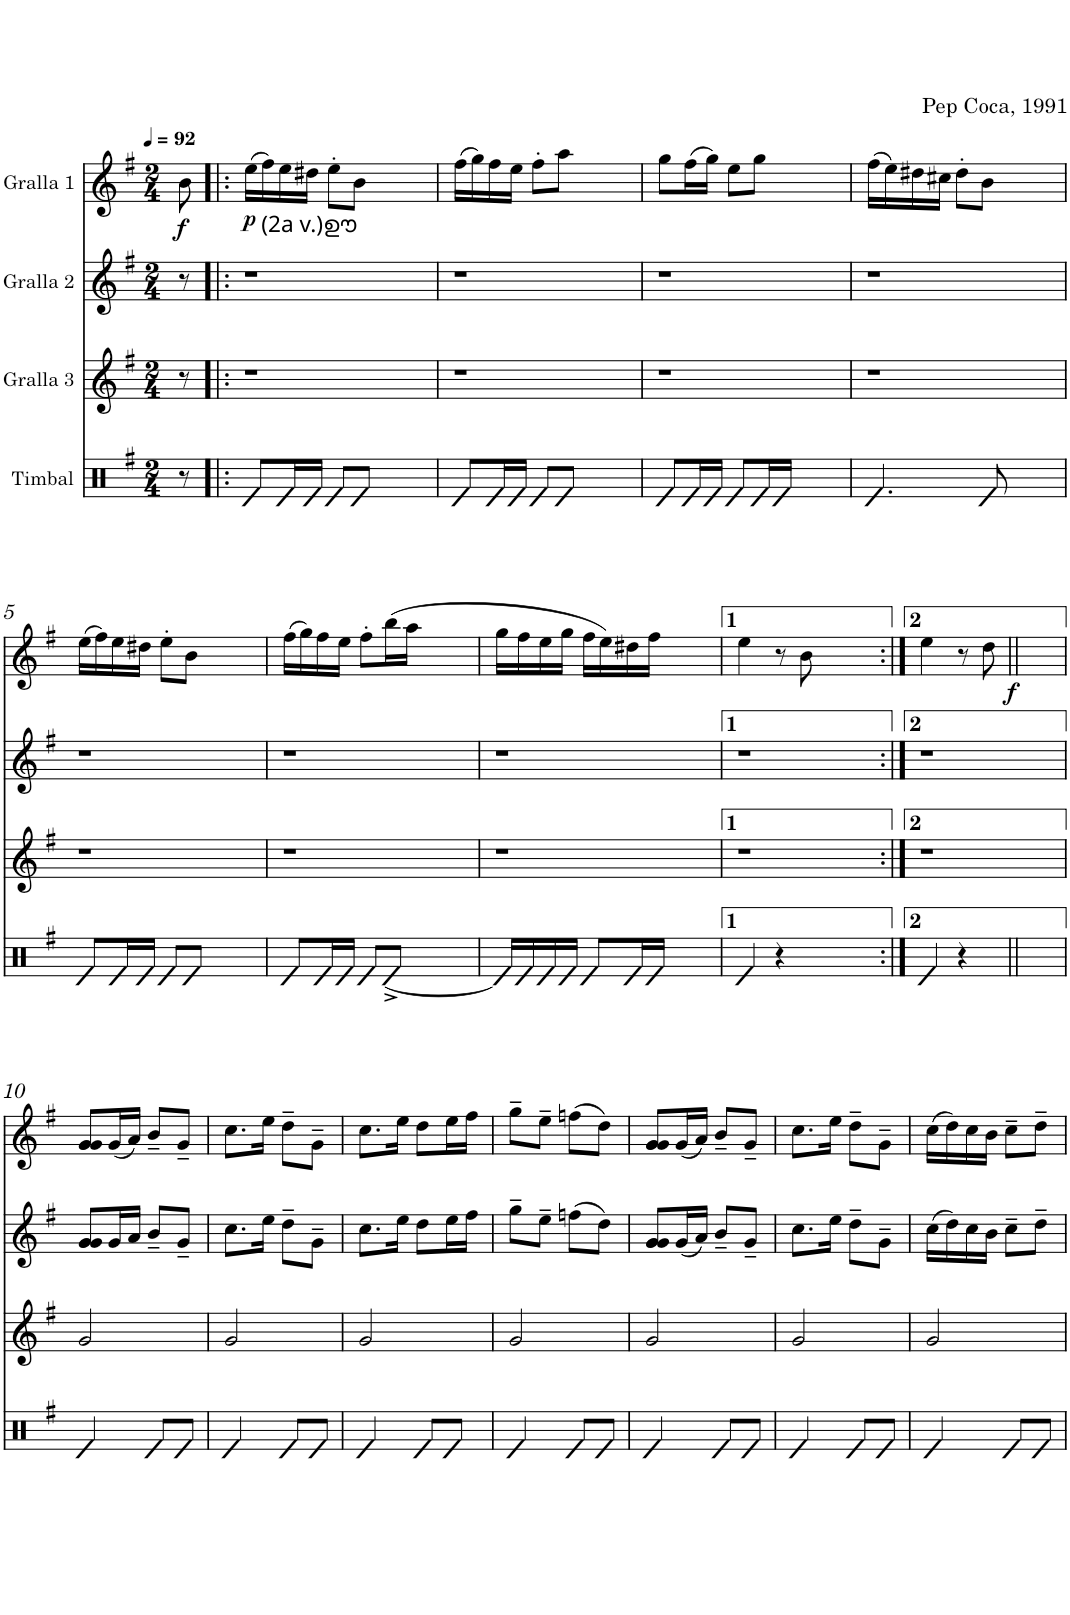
**kern	**kern	**kern	**kern	**dynam
*part4	*part3	*part2	*part1	*part1
*staff4	*staff3	*staff2	*staff1	*staff1
*I"Timbal	*I"Gralla 3	*I"Gralla 2	*I"Gralla 1	*
*clefX	*clefG2	*clefG2	*clefG2	*
*	*Trd1c2	*Trd8c14	*	*
*k[f#]	*k[f#]	*k[f#]	*k[f#]	*
*M2/4	*M2/4	*M2/4	*M2/4	*
*MM92	*MM92	*MM92	*MM92	*
=	=	=	=	=
!	!	!	!	!LO:DY:b
8r	8r	8r	8b\	f
=1!|:	=1!|:	=1!|:	=1!|:	=1!|:
!	!	!	!	!LO:DY:b
8e/L	2r	2r	(>16ee\LL	p
!	!	!	!LO:TX:b:t=(2a v.)ഊ	!
.	.	.	16ff#\)	.
16e/L	.	.	16ee\	.
16e/JJ	.	.	16dd#X\JJ	.
8e/L	.	.	8ee'\L	.
8e/J	.	.	8b\J	.
2ryy	2ryy	2ryy	2ryy	.
=2	=2	=2	=2	=2
8e/L	2r	2r	(>16ff#\LL	.
.	.	.	16gg\)	.
16e/L	.	.	16ff#\	.
16e/JJ	.	.	16ee\JJ	.
8e/L	.	.	8ff#'\L	.
8e/J	.	.	8aa\J	.
2ryy	2ryy	2ryy	2ryy	.
=3	=3	=3	=3	=3
8e/L	2r	2r	8gg\L	.
16e/L	.	.	(>16ff#\L	.
16e/JJ	.	.	16gg\JJ)	.
8e/L	.	.	8ee\L	.
16e/L	.	.	8gg\J	.
16e/JJ	.	.	.	.
2ryy	2ryy	2ryy	2ryy	.
=4	=4	=4	=4	=4
4.e/	2r	2r	(>16ff#\LL	.
.	.	.	16ee\)	.
.	.	.	16dd#X\	.
.	.	.	16cc#X\JJ	.
.	.	.	8dd#'\L	.
8e/	.	.	8b\J	.
2ryy	2ryy	2ryy	2ryy	.
!!LO:LB:g=z
=5	=5	=5	=5	=5
8e/L	2r	2r	(>16ee\LL	.
.	.	.	16ff#\)	.
16e/L	.	.	16ee\	.
16e/JJ	.	.	16dd#X\JJ	.
8e/L	.	.	8ee'\L	.
8e/J	.	.	8b\J	.
2ryy	2ryy	2ryy	2ryy	.
=6	=6	=6	=6	=6
8e/L	2r	2r	(>16ff#\LL	.
.	.	.	16gg\)	.
16e/L	.	.	16ff#\	.
16e/JJ	.	.	16ee\JJ	.
8e/L	.	.	8ff#'\L	.
[8e^/J	.	.	(>16bb\L	.
.	.	.	16aa\JJ	.
2ryy	2ryy	2ryy	2ryy	.
=7	=7	=7	=7	=7
16e/LL]	2r	2r	16gg\LL	.
16e/	.	.	16ff#\	.
16e/	.	.	16ee\	.
16e/JJ	.	.	16gg\JJ	.
8e/L	.	.	16ff#\LL	.
.	.	.	16ee\)	.
16e/L	.	.	16dd#X\	.
16e/JJ	.	.	16ff#\JJ	.
2ryy	2ryy	2ryy	2ryy	.
=8	=8	=8	=8	=8
4e/	2r	2r	4ee\	.
4r	.	.	8r	.
.	.	.	8b\	.
2ryy	2ryy	2ryy	2ryy	.
=9:|!	=9:|!	=9:|!	=9:|!	=9:|!
4e/	2r	2r	4ee\	.
4r	.	.	8r	.
.	.	.	8dd\	.
!	!	!	!	!LO:DY:b
2ryy	2ryy	2ryy	2ryy	f
!!LO:LB:g=z
=10	=10	=10	=10	=10
4e/	2g/	8g/ 8g/ 8g/L	8g/ 8g/ 8g/L	.
.	.	16g/L	(<16g/L	.
.	.	16a/JJ	16a/JJ)	.
8e/L	.	8b~/L	8b~/L	.
8e/J	.	8g~/J	8g~/J	.
=11	=11	=11	=11	=11
4e/	2g/	8.cc\L	8.cc\L	.
.	.	16ee\Jk	16ee\Jk	.
8e/L	.	8dd~\L	8dd~\L	.
8e/J	.	8g~\J	8g~\J	.
=12	=12	=12	=12	=12
4e/	2g/	8.cc\L	8.cc\L	.
.	.	16ee\Jk	16ee\Jk	.
8e/L	.	8dd\L	8dd\L	.
8e/J	.	16ee\L	16ee\L	.
.	.	16ff#\JJ	16ff#\JJ	.
=13	=13	=13	=13	=13
4e/	2g/	8gg~\L	8gg~\L	.
.	.	8ee~\J	8ee~\J	.
8e/L	.	(>8ffn\L	(>8ffn\L	.
8e/J	.	8dd\J)	8dd\J)	.
=14	=14	=14	=14	=14
4e/	2g/	8g/ 8g/ 8g/L	8g/ 8g/ 8g/L	.
.	.	(<16g/L	(<16g/L	.
.	.	16a/JJ)	16a/JJ)	.
8e/L	.	8b~/L	8b~/L	.
8e/J	.	8g~/J	8g~/J	.
=15	=15	=15	=15	=15
4e/	2g/	8.cc\L	8.cc\L	.
.	.	16ee\Jk	16ee\Jk	.
8e/L	.	8dd~\L	8dd~\L	.
8e/J	.	8g~\J	8g~\J	.
=16	=16	=16	=16	=16
4e/	2g/	(>16cc\LL	(>16cc\LL	.
.	.	16dd\)	16dd\)	.
.	.	16cc\	16cc\	.
.	.	16b\JJ	16b\JJ	.
8e/L	.	8cc~\L	8cc~\L	.
8e/J	.	8dd~\J	8dd~\J	.
=	=	=	=	=
*-	*-	*-	*-	*-
